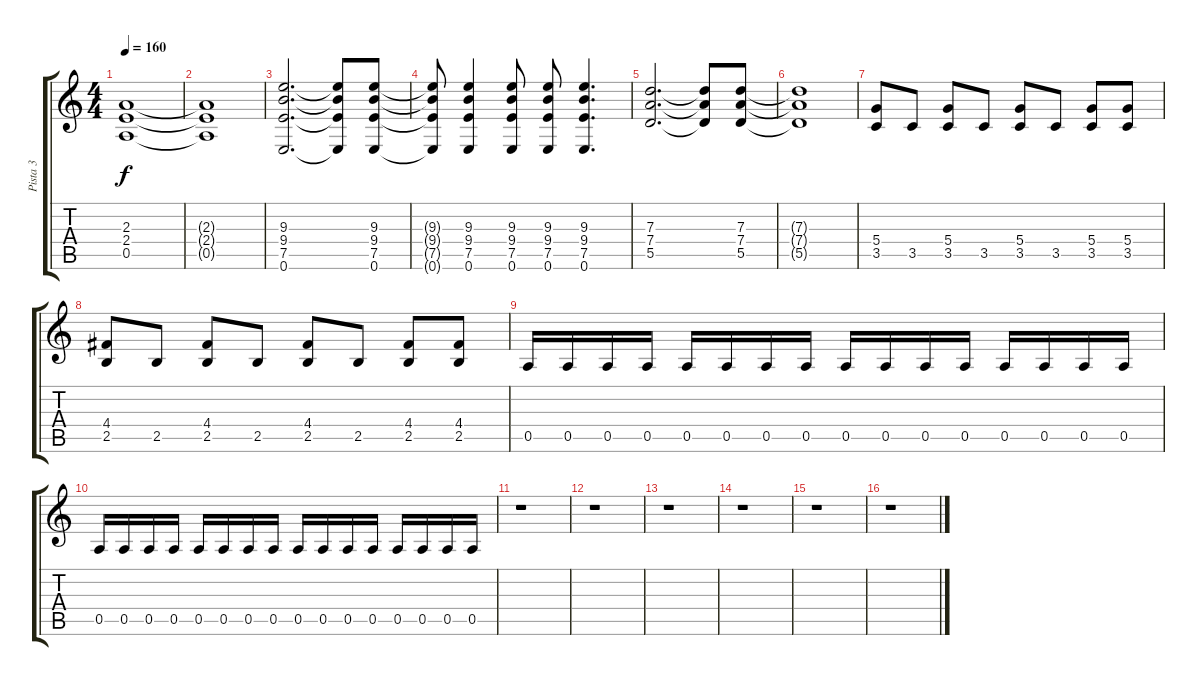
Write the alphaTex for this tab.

\track ("Pista 3" "Pista 3") {instrument distortionguitar}
\staff {score tabs}
\tuning (E4 B3 G3 D3 A2 E2) {hide}
\ts (4 4)
\tempo 160
\clef g2
\ks c
(2.3 2.4 0.5).1{dy f} |
(2.3{t} 2.4{t} 0.5{t}).1 |
(9.3 9.4 7.5 0.6).2{d} (9.3{t} 9.4{t} 7.5{t} 0.6{t}).8 (9.3 9.4 7.5 0.6).8 |
(9.3{t} 9.4{t} 7.5{t} 0.6{t}).8 (9.3 9.4 7.5 0.6).4 (9.3 9.4 7.5 0.6).8 (9.3 9.4 7.5 0.6).8 (9.3 9.4 7.5 0.6).4{d} |
(7.3 7.4 5.5).2{d} (7.3{t} 7.4{t} 5.5{t}).8 (7.3 7.4 5.5).8 |
(7.3{t} 7.4{t} 5.5{t}).1 |
(5.4 3.5).8 3.5.8 (5.4 3.5).8 3.5.8 (5.4 3.5).8 3.5.8 (5.4 3.5).8 (5.4 3.5).8 |
(4.4 2.5).8 2.5.8 (4.4 2.5).8 2.5.8 (4.4 2.5).8 2.5.8 (4.4 2.5).8 (4.4 2.5).8 |
0.5.16 0.5.16 0.5.16 0.5.16 0.5.16 0.5.16 0.5.16 0.5.16 0.5.16 0.5.16 0.5.16 0.5.16 0.5.16 0.5.16 0.5.16 0.5.16 |
0.5.16 0.5.16 0.5.16 0.5.16 0.5.16 0.5.16 0.5.16 0.5.16 0.5.16 0.5.16 0.5.16 0.5.16 0.5.16 0.5.16 0.5.16 0.5.16 |
r.1 |
r.1 |
r.1 |
r.1 |
r.1 |
r.1
